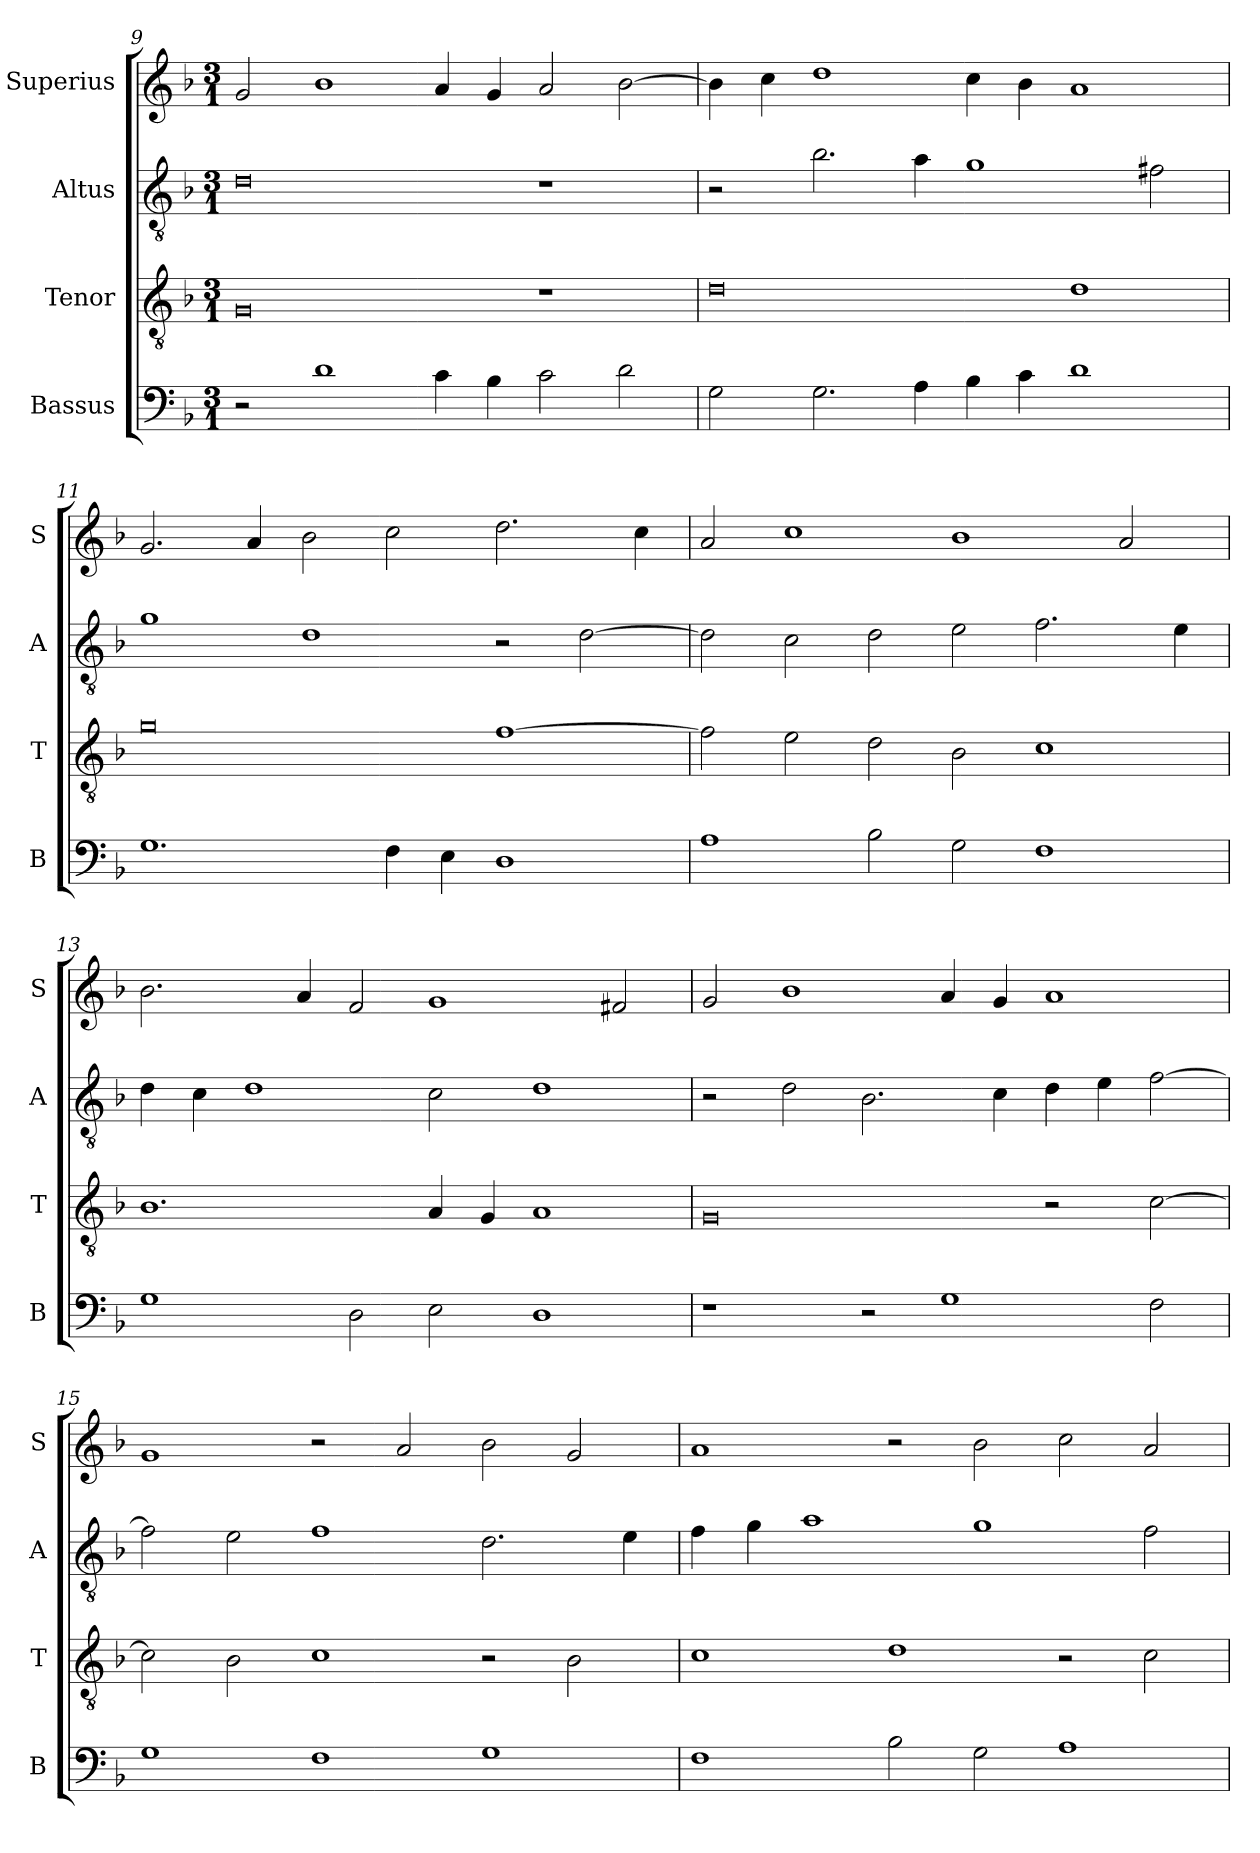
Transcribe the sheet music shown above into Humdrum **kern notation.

**kern	**kern	**kern	**kern
*part4	*part3	*part2	*part1
*staff4	*staff3	*staff2	*staff1
*I"Bassus	*I"Tenor	*I"Altus	*I"Superius
*I'B	*I'T	*I'A	*I'S
*clefF4	*clefGv2	*clefGv2	*clefG2
*k[b-]	*k[b-]	*k[b-]	*k[b-]
*F:	*F:	*F:	*F:
*M3/1	*M3/1	*M3/1	*M3/1
=9	=9	=9	=9
2r	0G	0d	2g
1d	.	.	1b-
4c	.	.	4a
4B-	.	.	4g
2c	1r	1r	2a
2d	.	.	[2b-
=10	=10	=10	=10
2G	0d	2r	4b-]
.	.	.	4cc
2.G	.	2.b-	1dd
4A	.	4a	.
4B-	.	1g	4cc
4c	.	.	4b-
1d	1d	.	1a
.	.	2f#X	.
=11	=11	=11	=11
1.G	0g	1g	2.g
.	.	.	4a
.	.	1d	2b-
4F	.	.	2cc
4E	.	.	.
1D	[1f	2r	2.dd
.	.	[2d	.
.	.	.	4cc
=12	=12	=12	=12
1A	2f]	2d]	2a
.	2e	2c	1cc
2B-	2d	2d	.
2G	2B-	2e	1b-
1F	1c	2.f	.
.	.	.	2a
.	.	4e	.
=13	=13	=13	=13
1G	1.B-	4d	2.b-
.	.	4c	.
.	.	1d	.
.	.	.	4a
2D	.	.	2f
2E	4A	2c	1g
.	4G	.	.
1D	1A	1d	.
.	.	.	2f#X
=14	=14	=14	=14
1r	0G	2r	2g
.	.	2d	1b-
2r	.	2.B-	.
1G	.	.	4a
.	.	4c	4g
.	2r	4d	1a
.	.	4e	.
2F	[2c	[2f	.
=15	=15	=15	=15
1G	2c]	2f]	1g
.	2B-	2e	.
1F	1c	1f	2r
.	.	.	2a
1G	2r	2.d	2b-
.	2B-	.	2g
.	.	4e	.
=16	=16	=16	=16
1F	1c	4f	1a
.	.	4g	.
.	.	1a	.
2B-	1d	.	2r
2G	.	1g	2b-
1A	2r	.	2cc
.	2c	2f	2a
=	=	=	=
*-	*-	*-	*-
